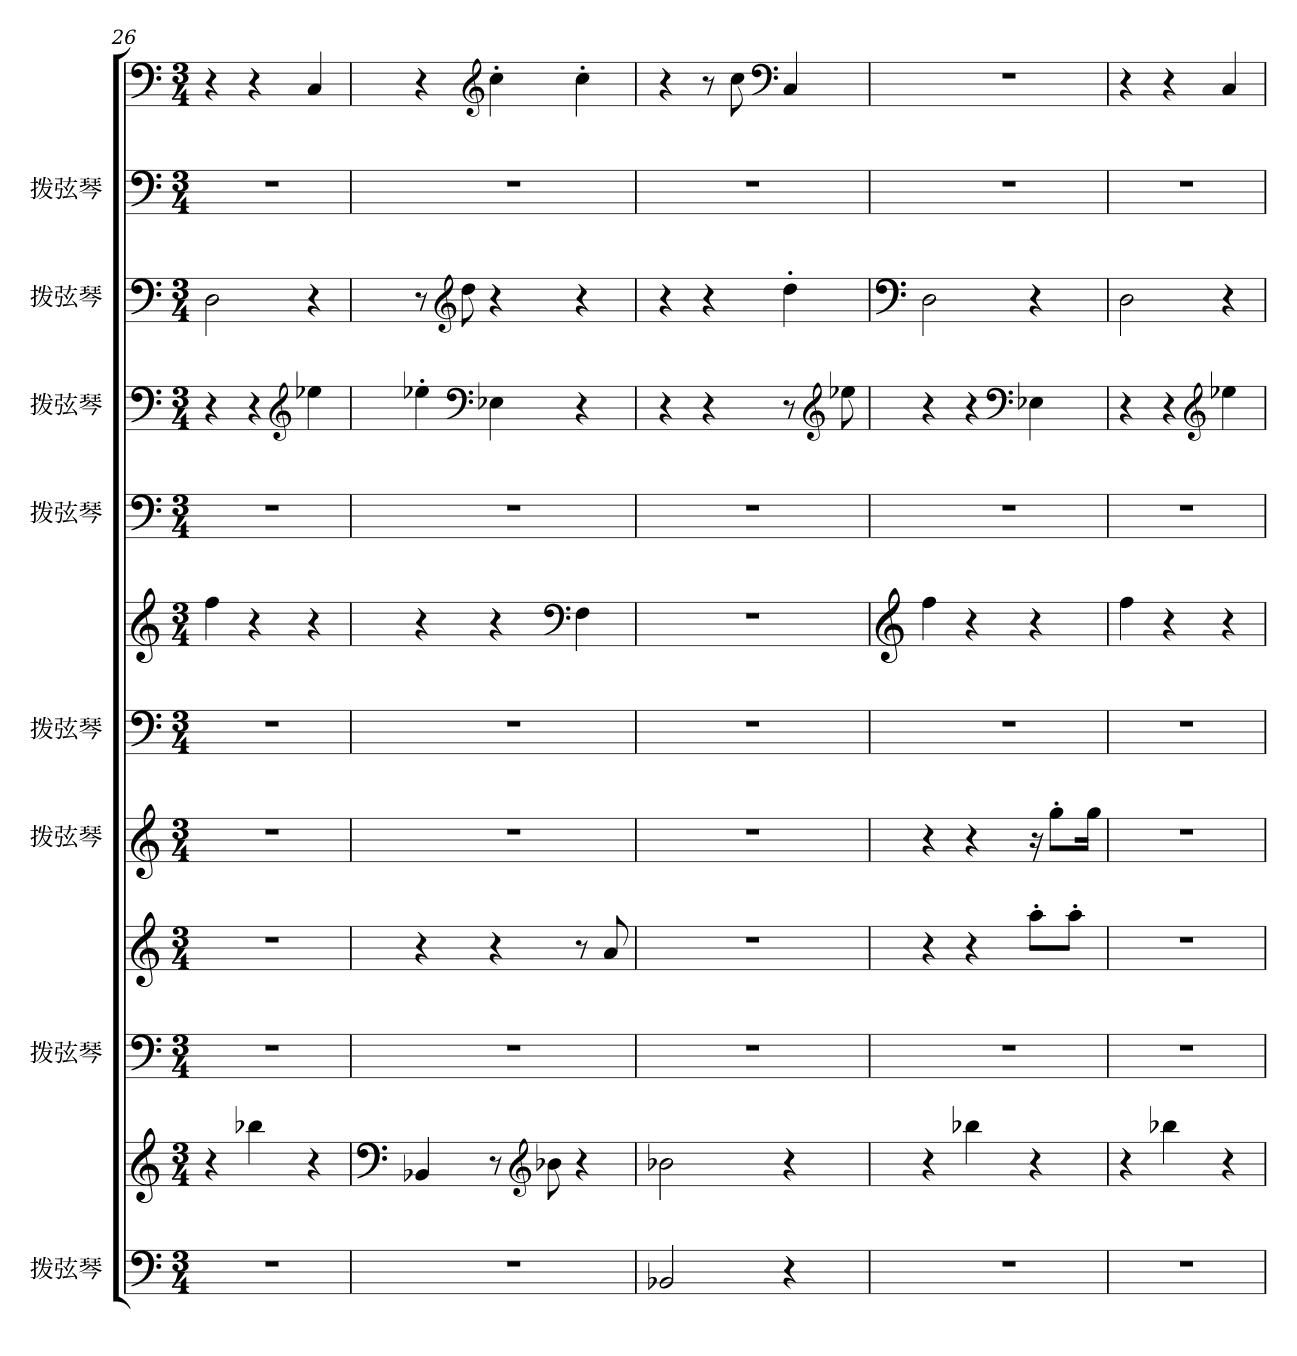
**kern	**kern	**kern	**kern	**kern	**kern	**kern	**kern	**kern	**kern	**kern	**kern
*part8	*part8	*part7	*part7	*part6	*part5	*part5	*part4	*part3	*part2	*part1	*part1
*staff12	*staff11	*staff10	*staff9	*staff8	*staff7	*staff6	*staff5	*staff4	*staff3	*staff2	*staff1
*I"拨弦琴	*	*I"拨弦琴	*	*I"拨弦琴	*I"拨弦琴	*	*I"拨弦琴	*I"拨弦琴	*I"拨弦琴	*I"拨弦琴	*
*clefF4	*clefG2	*clefF4	*clefG2	*clefG2	*clefF4	*clefG2	*clefF4	*clefF4	*clefF4	*clefF4	*clefF4
*k[]	*k[]	*k[]	*k[]	*k[]	*k[]	*k[]	*k[]	*k[]	*k[]	*k[]	*k[]
*M3/4	*M3/4	*M3/4	*M3/4	*M3/4	*M3/4	*M3/4	*M3/4	*M3/4	*M3/4	*M3/4	*M3/4
=26	=26	=26	=26	=26	=26	=26	=26	=26	=26	=26	=26
2.r	4r	2.r	2.r	2.r	2.r	4ff\	2.r	4r	2D\	2.r	4r
.	4bb-X\	.	.	.	.	4r	.	4r	.	.	4r
*	*	*	*	*	*	*	*	*clefG2	*	*	*
.	4r	.	.	.	.	4r	.	4ee-X\	4r	.	4C/
=27	=27	=27	=27	=27	=27	=27	=27	=27	=27	=27	=27
*	*clefF4	*	*	*	*	*	*	*	*	*	*
2.r	4BB-X/	2.r	4r	2.r	2.r	4r	2.r	4ee-X'\	8r	2.r	4r
*	*	*	*	*	*	*	*	*	*clefG2	*	*
.	.	.	.	.	.	.	.	.	8dd\	.	.
*	*	*	*	*	*	*	*	*clefF4	*	*	*clefG2
.	8r	.	4r	.	.	4r	.	4E-X\	4r	.	4cc'\
*	*clefG2	*	*	*	*	*	*	*	*	*	*
.	8b-X\	.	.	.	.	.	.	.	.	.	.
*	*	*	*	*	*	*clefF4	*	*	*	*	*
.	4r	.	8r	.	.	4F\	.	4r	4r	.	4cc'\
.	.	.	8a/	.	.	.	.	.	.	.	.
!!LO:PB:g=z
=28	=28	=28	=28	=28	=28	=28	=28	=28	=28	=28	=28
2BB-X/	2b-X\	2.r	2.r	2.r	2.r	2.r	2.r	4r	4r	2.r	4r
.	.	.	.	.	.	.	.	4r	4r	.	8r
.	.	.	.	.	.	.	.	.	.	.	8cc\
*	*	*	*	*	*	*	*	*	*	*	*clefF4
4r	4r	.	.	.	.	.	.	8r	4dd'\	.	4C/
*	*	*	*	*	*	*	*	*clefG2	*	*	*
.	.	.	.	.	.	.	.	8ee-X\	.	.	.
=29	=29	=29	=29	=29	=29	=29	=29	=29	=29	=29	=29
*	*	*	*	*	*	*clefG2	*	*	*clefF4	*	*
2.r	4r	2.r	4r	4r	2.r	4ff\	2.r	4r	2D\	2.r	2.r
.	4bb-X\	.	4r	4r	.	4r	.	4r	.	.	.
*	*	*	*	*	*	*	*	*clefF4	*	*	*
.	4r	.	8aa'\L	16r	.	4r	.	4E-X\	4r	.	.
.	.	.	.	8gg'\L	.	.	.	.	.	.	.
.	.	.	8aa'\J	.	.	.	.	.	.	.	.
.	.	.	.	16gg\Jk	.	.	.	.	.	.	.
=30	=30	=30	=30	=30	=30	=30	=30	=30	=30	=30	=30
2.r	4r	2.r	2.r	2.r	2.r	4ff\	2.r	4r	2D\	2.r	4r
.	4bb-X\	.	.	.	.	4r	.	4r	.	.	4r
*	*	*	*	*	*	*	*	*clefG2	*	*	*
.	4r	.	.	.	.	4r	.	4ee-X\	4r	.	4C/
=	=	=	=	=	=	=	=	=	=	=	=
*-	*-	*-	*-	*-	*-	*-	*-	*-	*-	*-	*-
